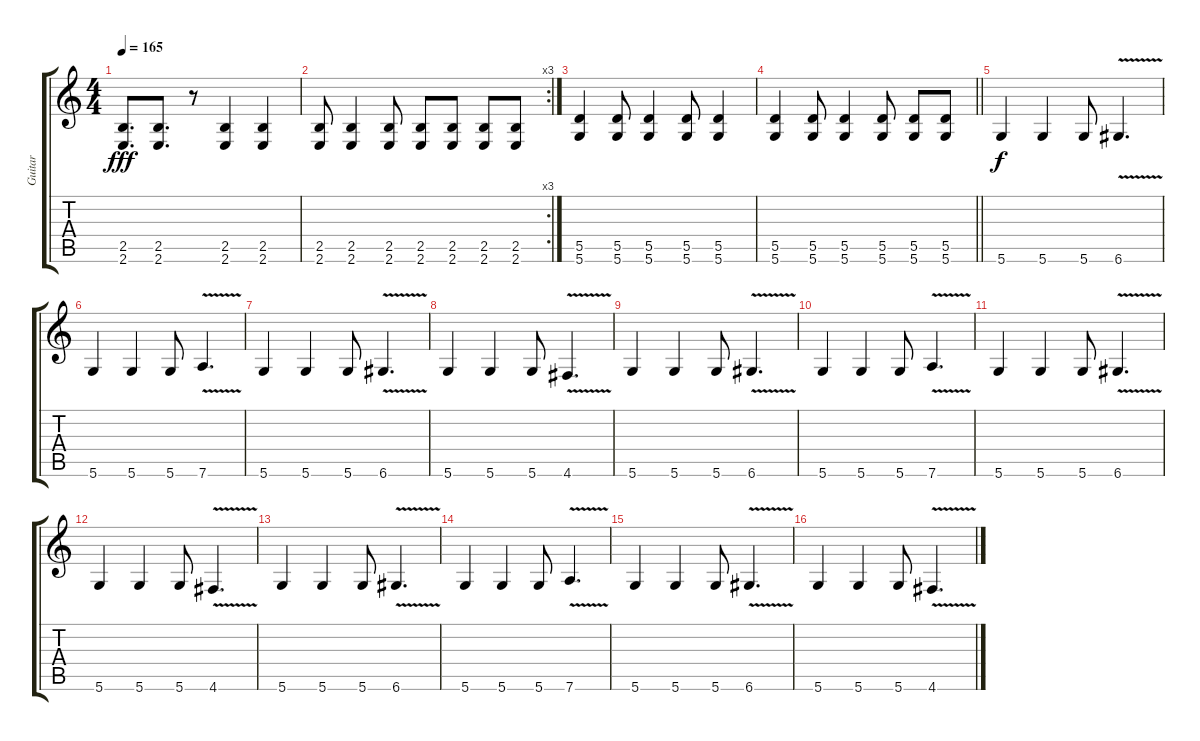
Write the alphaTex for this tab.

\track ("Guitar" "Guitar") {instrument distortionguitar}
\staff {score tabs}
\tuning (E4 B3 G3 D3 A2 D2) {hide}
\ts (4 4)
\tempo 165
\clef g2
\ks c
(2.5 2.6).8{d dy fff} (2.5 2.6).8{d} r.8 (2.5 2.6).4 (2.5 2.6).4 |
\rc 3
(2.5 2.6).8 (2.5 2.6).4 (2.5 2.6).8 (2.5 2.6).8 (2.5 2.6).8 (2.5 2.6).8 (2.5 2.6).8 |
(5.5 5.6).4 (5.5 5.6).8 (5.5 5.6).4 (5.5 5.6).8 (5.5 5.6).4 |
\barLineRight lightlight
(5.5 5.6).4 (5.5 5.6).8 (5.5 5.6).4 (5.5 5.6).8 (5.5 5.6).8 (5.5 5.6).8 |
5.6.4{dy f} 5.6.4 5.6.8 6.6{v}.4{d} |
5.6.4 5.6.4 5.6.8 7.6{v}.4{d} |
5.6.4 5.6.4 5.6.8 6.6{v}.4{d} |
5.6.4 5.6.4 5.6.8 4.6{v}.4{d} |
5.6.4 5.6.4 5.6.8 6.6{v}.4{d} |
5.6.4 5.6.4 5.6.8 7.6{v}.4{d} |
5.6.4 5.6.4 5.6.8 6.6{v}.4{d} |
5.6.4 5.6.4 5.6.8 4.6{v}.4{d} |
5.6.4 5.6.4 5.6.8 6.6{v}.4{d} |
5.6.4 5.6.4 5.6.8 7.6{v}.4{d} |
5.6.4 5.6.4 5.6.8 6.6{v}.4{d} |
5.6.4 5.6.4 5.6.8 4.6{v}.4{d}
